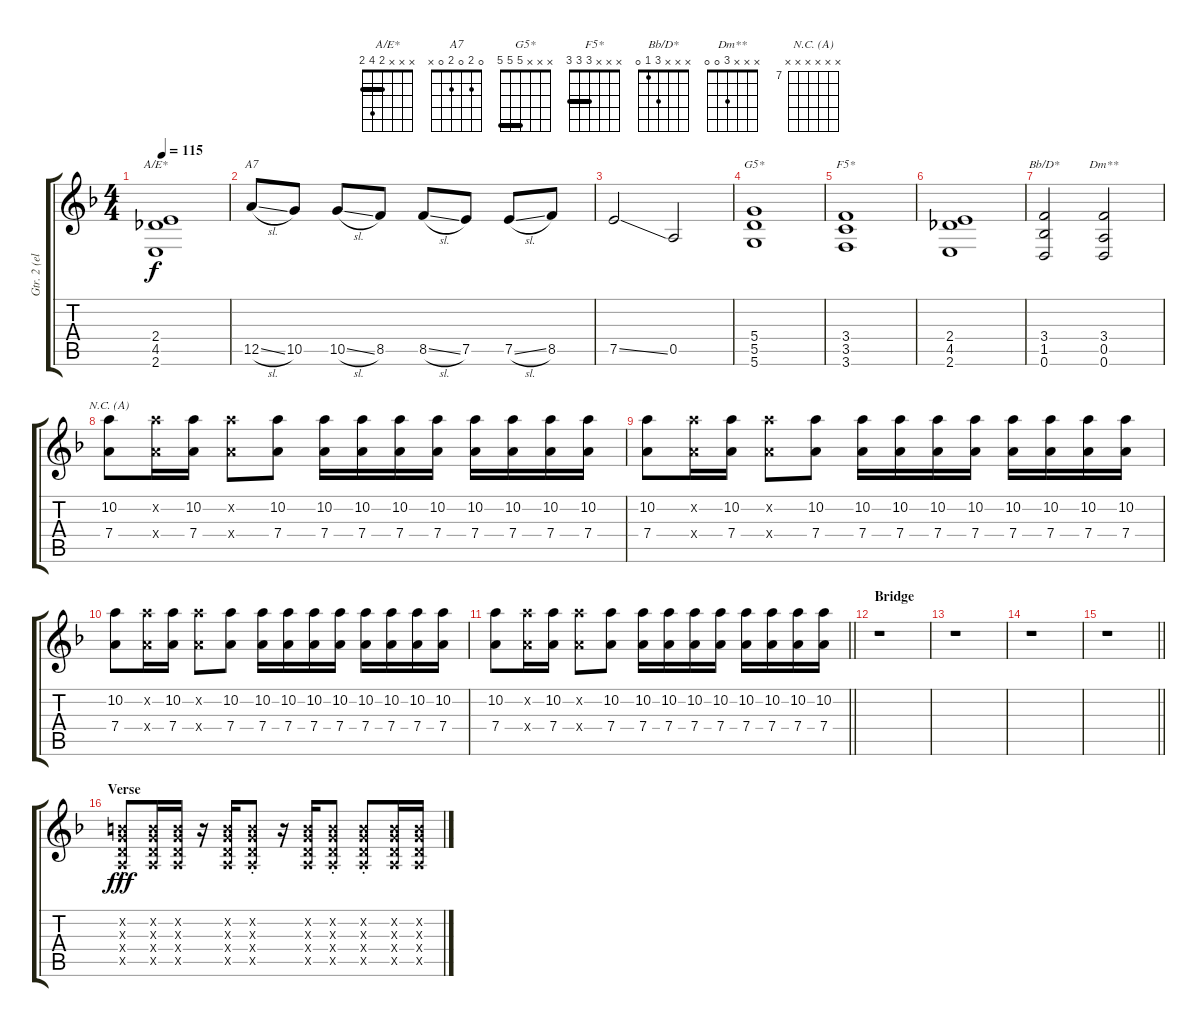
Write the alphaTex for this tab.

\track ("Gtr. 2 (elec.)" "Gtr. 2 (el") {instrument distortionguitar}
\staff {score tabs}
\tuning (E4 B3 G3 D3 A2 D2) {hide}
\chord ("A/E*" x x x 2 4 2) {barre 2}
\chord ("A7" 0 2 0 2 0 x)
\chord ("G5*" x x x 5 5 5) {barre 5}
\chord ("F5*" x x x 3 3 3) {barre 3}
\chord ("Bb/D*" x x x 3 1 0)
\chord ("Dm**" x x x 3 0 0)
\chord ("N.C. (A)" x x x x x x) {firstfret 7}
\ts (4 4)
\tempo 115
\clef g2
\ks dminor
(2.4 4.5 2.6).1{ch "A/E*" dy f} |
12.5{sl}.8{ch "A7"} 10.5.8 10.5{sl}.8 8.5.8 8.5{sl}.8 7.5.8 7.5{sl}.8 8.5.8 |
7.5{ss}.2 0.5.2 |
(5.4 5.5 5.6).1{ch "G5*"} |
(3.4 3.5 3.6).1{ch "F5*"} |
(2.4 4.5 2.6).1 |
(3.4 1.5 0.6).2{ch "Bb/D*"} (3.4 0.5 0.6).2{ch "Dm**"} |
(10.2 7.4).8{ch "N.C. (A)"} (10.2{x} 7.4{x}).16 (10.2 7.4).16 (10.2{x} 7.4{x}).8 (10.2 7.4).8 (10.2 7.4).16 (10.2 7.4).16 (10.2 7.4).16 (10.2 7.4).16 (10.2 7.4).16 (10.2 7.4).16 (10.2 7.4).16 (10.2 7.4).16 |
(10.2 7.4).8 (10.2{x} 7.4{x}).16 (10.2 7.4).16 (10.2{x} 7.4{x}).8 (10.2 7.4).8 (10.2 7.4).16 (10.2 7.4).16 (10.2 7.4).16 (10.2 7.4).16 (10.2 7.4).16 (10.2 7.4).16 (10.2 7.4).16 (10.2 7.4).16 |
(10.2 7.4).8 (10.2{x} 7.4{x}).16 (10.2 7.4).16 (10.2{x} 7.4{x}).8 (10.2 7.4).8 (10.2 7.4).16 (10.2 7.4).16 (10.2 7.4).16 (10.2 7.4).16 (10.2 7.4).16 (10.2 7.4).16 (10.2 7.4).16 (10.2 7.4).16 |
\barLineRight lightlight
(10.2 7.4).8 (10.2{x} 7.4{x}).16 (10.2 7.4).16 (10.2{x} 7.4{x}).8 (10.2 7.4).8 (10.2 7.4).16 (10.2 7.4).16 (10.2 7.4).16 (10.2 7.4).16 (10.2 7.4).16 (10.2 7.4).16 (10.2 7.4).16 (10.2 7.4).16 |
\section ("" "Bridge")
r.1 |
r.1 |
r.1 |
\barLineRight lightlight
r.1 |
\section ("" "Verse")
(0.2{st x} 0.3{st x} 0.4{st x} 0.5{st x}).8{dy fff} (0.2{x} 0.3{x} 0.4{x} 0.5{x}).16 (0.2{x} 0.3{x} 0.4{x} 0.5{x}).16 r.16 (0.2{x} 0.3{x} 0.4{x} 0.5{x}).16 (0.2{st x} 0.3{st x} 0.4{st x} 0.5{st x}).8 r.16 (0.2{x} 0.3{x} 0.4{x} 0.5{x}).16 (0.2{st x} 0.3{st x} 0.4{st x} 0.5{st x}).8 (0.2{st x} 0.3{st x} 0.4{st x} 0.5{st x}).8 (0.2{x} 0.3{x} 0.4{x} 0.5{x}).16 (0.2{x} 0.3{x} 0.4{x} 0.5{x}).16
